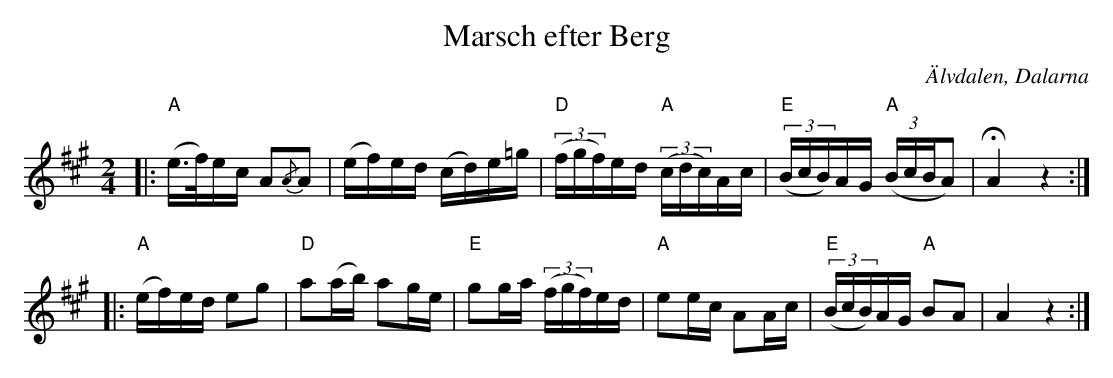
X:1
T:Marsch efter Berg
O:Älvdalen, Dalarna
M:2/4
L:1/8
K:A
|:"A"(e/>f/)e/c/ A{/A}A|(e/f/)e/d/ (c/d/)e/=g/|"D"((3f/g/f/)e/d/ "A"((3c/d/c/)A/c/|"E"((3B/c/B/)A/G/ "A"((3B/c/B/A)|!fermata!A2 z2:|
|:"A"(e/f/)e/d/ eg|"D"a(a/b/) ag/e/|"E"gg/a/ ((3f/g/f/)e/d/|"A"ee/c/ AA/c/|"E"((3B/c/B/)A/G/ "A"BA|A2 z2:|
